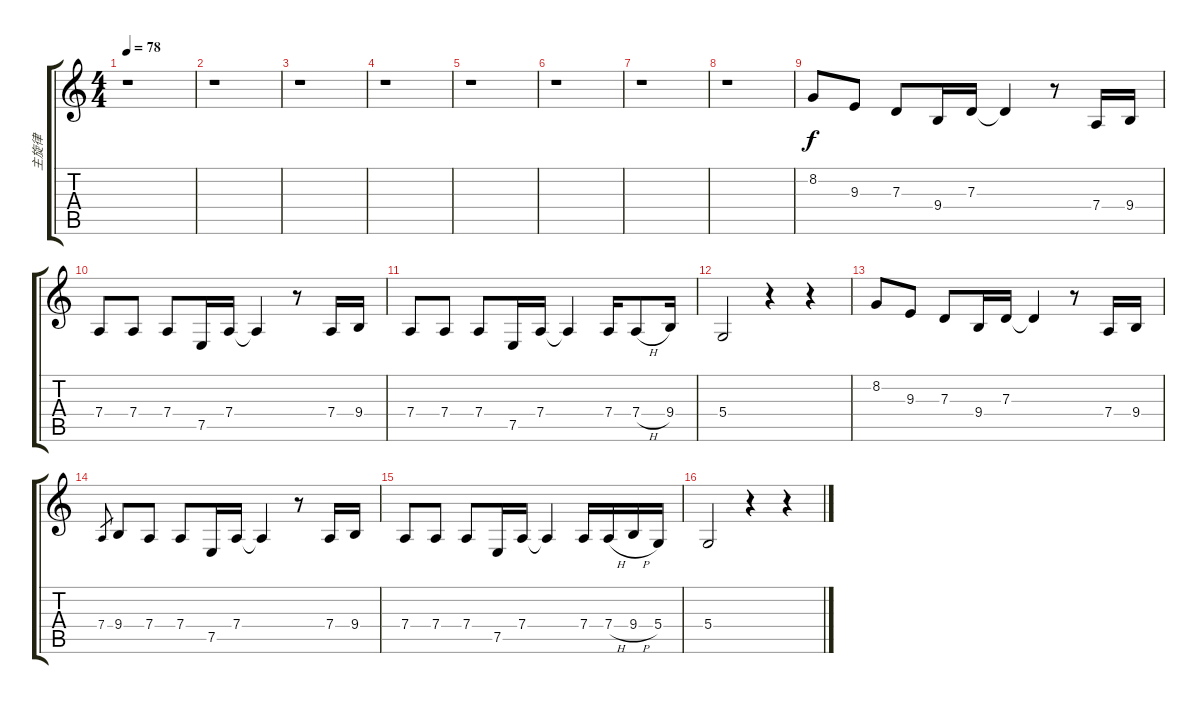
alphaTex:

\track ("主旋律" "主旋律") {instrument violin}
\staff {score tabs}
\tuning (E4 B3 G3 D3 A2 E2) {hide}
\ts (4 4)
\tempo 78
\clef g2
\ks c
r.1{dy f instrument violin} |
r.1 |
r.1 |
r.1 |
r.1 |
r.1 |
r.1 |
r.1 |
8.2.8 9.3.8 7.3.8 9.4.16 7.3.16 7.3{t}.4 r.8 7.4.16 9.4.16 |
7.4.8 7.4.8 7.4.8 7.5.16 7.4.16 7.4{t}.4 r.8 7.4.16 9.4.16 |
7.4.8 7.4.8 7.4.8 7.5.16 7.4.16 7.4{t}.4 7.4.16 7.4{h}.8 9.4.16 |
5.4.2 r.4 r.4 |
8.2.8 9.3.8 7.3.8 9.4.16 7.3.16 7.3{t}.4 r.8 7.4.16 9.4.16 |
7.4.8{gr} 9.4.8 7.4.8 7.4.8 7.5.16 7.4.16 7.4{t}.4 r.8 7.4.16 9.4.16 |
7.4.8 7.4.8 7.4.8 7.5.16 7.4.16 7.4{t}.4 7.4.16 7.4{h}.16 9.4{h}.16 5.4.16 |
5.4.2 r.4 r.4
